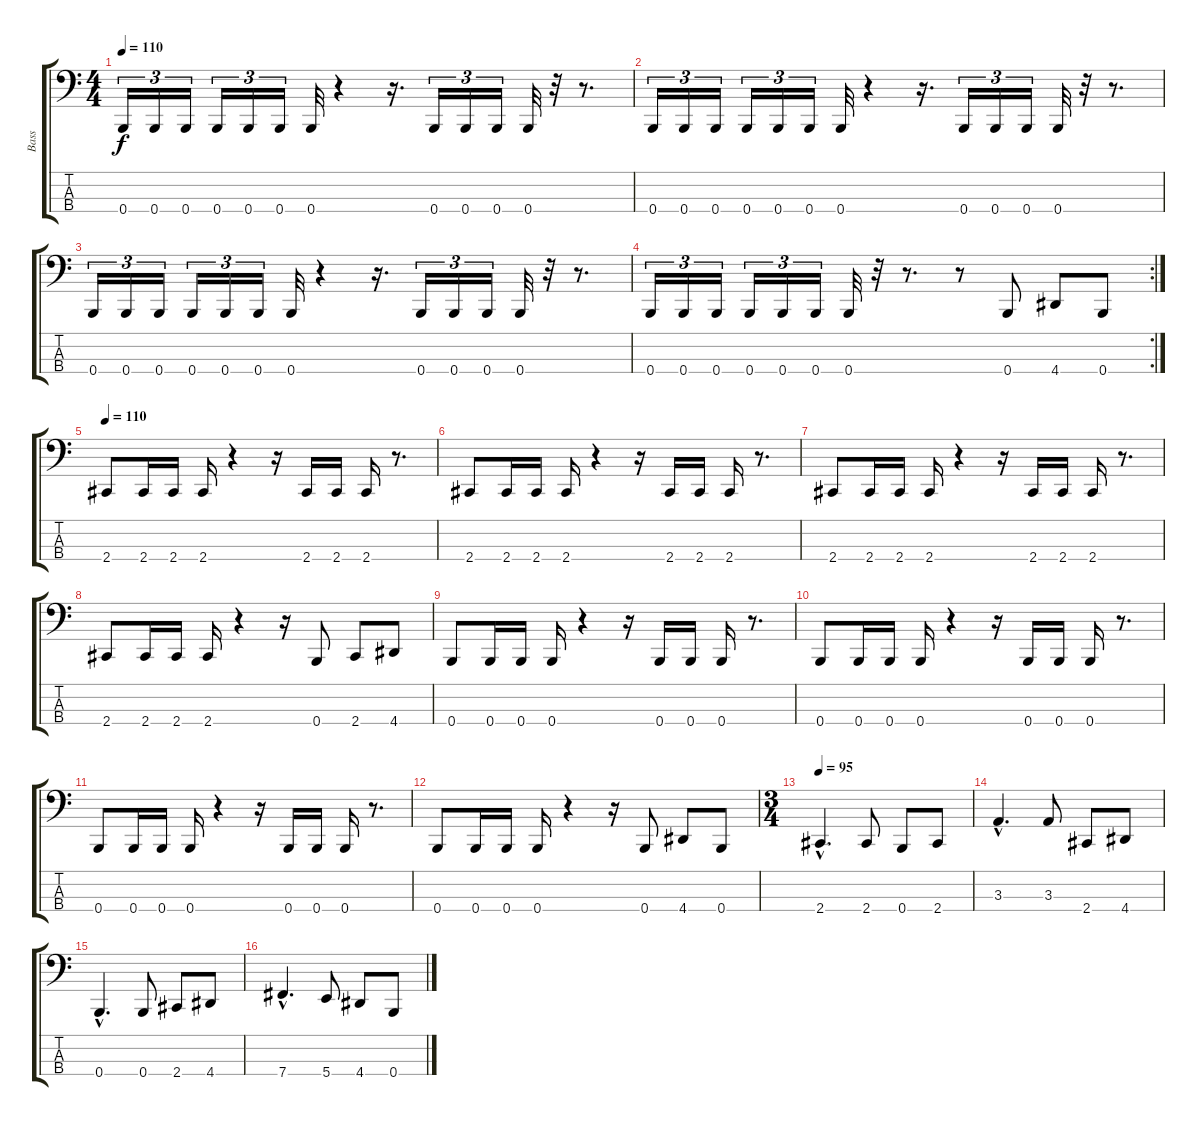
\track ("Bass" "Bass") {instrument electricbasspick}
\staff {score tabs}
\tuning (E2 B1 Gb1 B0) {hide}
\ts (4 4)
\tempo 110
\clef f4
\ks c
0.4.16{tu (3 2) dy f} 0.4.16{tu (3 2)} 0.4.16{tu (3 2)} 0.4.16{tu (3 2)} 0.4.16{tu (3 2)} 0.4.16{tu (3 2)} 0.4.32 r.4 r.16{d} 0.4.16{tu (3 2)} 0.4.16{tu (3 2)} 0.4.16{tu (3 2)} 0.4.32 r.32 r.8{d} |
0.4.16{tu (3 2)} 0.4.16{tu (3 2)} 0.4.16{tu (3 2)} 0.4.16{tu (3 2)} 0.4.16{tu (3 2)} 0.4.16{tu (3 2)} 0.4.32 r.4 r.16{d} 0.4.16{tu (3 2)} 0.4.16{tu (3 2)} 0.4.16{tu (3 2)} 0.4.32 r.32 r.8{d} |
0.4.16{tu (3 2)} 0.4.16{tu (3 2)} 0.4.16{tu (3 2)} 0.4.16{tu (3 2)} 0.4.16{tu (3 2)} 0.4.16{tu (3 2)} 0.4.32 r.4 r.16{d} 0.4.16{tu (3 2)} 0.4.16{tu (3 2)} 0.4.16{tu (3 2)} 0.4.32 r.32 r.8{d} |
\rc 2
0.4.16{tu (3 2)} 0.4.16{tu (3 2)} 0.4.16{tu (3 2)} 0.4.16{tu (3 2)} 0.4.16{tu (3 2)} 0.4.16{tu (3 2)} 0.4.32 r.32 r.8{d} r.8 0.4.8 4.4.8 0.4.8 |
\tempo 110
2.4.8 2.4.16 2.4.16 2.4.16 r.4 r.16 2.4.16 2.4.16 2.4.16 r.8{d} |
2.4.8 2.4.16 2.4.16 2.4.16 r.4 r.16 2.4.16 2.4.16 2.4.16 r.8{d} |
2.4.8 2.4.16 2.4.16 2.4.16 r.4 r.16 2.4.16 2.4.16 2.4.16 r.8{d} |
2.4.8 2.4.16 2.4.16 2.4.16 r.4 r.16 0.4.8 2.4.8 4.4.8 |
0.4.8 0.4.16 0.4.16 0.4.16 r.4 r.16 0.4.16 0.4.16 0.4.16 r.8{d} |
0.4.8 0.4.16 0.4.16 0.4.16 r.4 r.16 0.4.16 0.4.16 0.4.16 r.8{d} |
0.4.8 0.4.16 0.4.16 0.4.16 r.4 r.16 0.4.16 0.4.16 0.4.16 r.8{d} |
0.4.8 0.4.16 0.4.16 0.4.16 r.4 r.16 0.4.8 4.4.8 0.4.8 |
\ts (3 4)
\tempo 95
2.4{hac}.4{d} 2.4.8 0.4.8 2.4.8 |
3.3{hac}.4{d} 3.3.8 2.4.8 4.4.8 |
0.4{hac}.4{d} 0.4.8 2.4.8 4.4.8 |
7.4{hac}.4{d} 5.4.8 4.4.8 0.4.8
